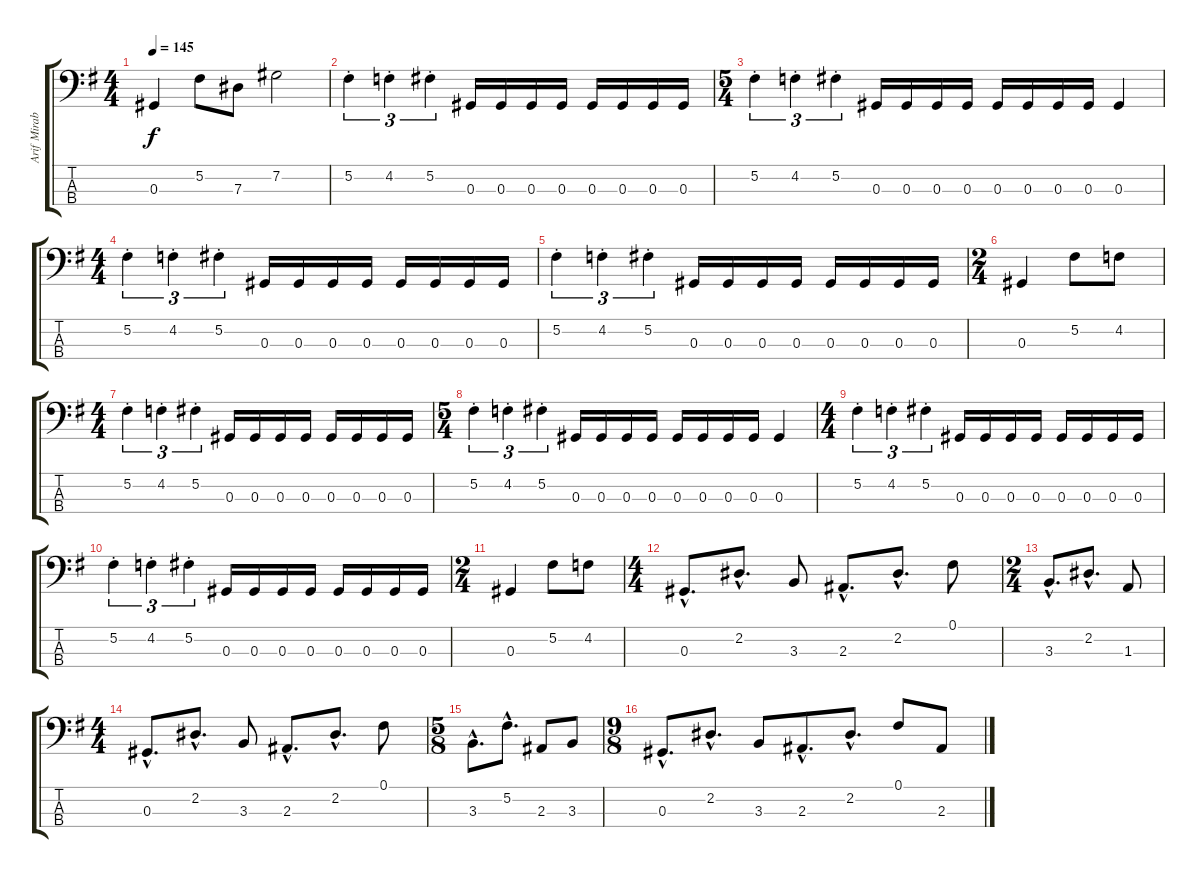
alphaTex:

\track ("Arif Mirabdolbaghi" "Arif Mirab") {instrument electricbassfinger}
\staff {score tabs}
\tuning (Gb2 Db2 Ab1 Eb1) {hide}
\ts (4 4)
\tempo 145
\clef f4
\ks g
0.3.4{dy f} 5.2.8 7.3.8 7.2.2 |
5.2{st}.4{tu (3 2)} 4.2{st}.4{tu (3 2)} 5.2{st}.4{tu (3 2)} 0.3.16 0.3.16 0.3.16 0.3.16 0.3.16 0.3.16 0.3.16 0.3.16 |
\ts (5 4)
5.2{st}.4{tu (3 2)} 4.2{st}.4{tu (3 2)} 5.2{st}.4{tu (3 2)} 0.3.16 0.3.16 0.3.16 0.3.16 0.3.16 0.3.16 0.3.16 0.3.16 0.3.4 |
\ts (4 4)
5.2{st}.4{tu (3 2)} 4.2{st}.4{tu (3 2)} 5.2{st}.4{tu (3 2)} 0.3.16 0.3.16 0.3.16 0.3.16 0.3.16 0.3.16 0.3.16 0.3.16 |
5.2{st}.4{tu (3 2)} 4.2{st}.4{tu (3 2)} 5.2{st}.4{tu (3 2)} 0.3.16 0.3.16 0.3.16 0.3.16 0.3.16 0.3.16 0.3.16 0.3.16 |
\ts (2 4)
0.3.4 5.2.8 4.2.8 |
\ts (4 4)
5.2{st}.4{tu (3 2)} 4.2{st}.4{tu (3 2)} 5.2{st}.4{tu (3 2)} 0.3.16 0.3.16 0.3.16 0.3.16 0.3.16 0.3.16 0.3.16 0.3.16 |
\ts (5 4)
5.2{st}.4{tu (3 2)} 4.2{st}.4{tu (3 2)} 5.2{st}.4{tu (3 2)} 0.3.16 0.3.16 0.3.16 0.3.16 0.3.16 0.3.16 0.3.16 0.3.16 0.3.4 |
\ts (4 4)
5.2{st}.4{tu (3 2)} 4.2{st}.4{tu (3 2)} 5.2{st}.4{tu (3 2)} 0.3.16 0.3.16 0.3.16 0.3.16 0.3.16 0.3.16 0.3.16 0.3.16 |
5.2{st}.4{tu (3 2)} 4.2{st}.4{tu (3 2)} 5.2{st}.4{tu (3 2)} 0.3.16 0.3.16 0.3.16 0.3.16 0.3.16 0.3.16 0.3.16 0.3.16 |
\ts (2 4)
0.3.4 5.2.8 4.2.8 |
\ts (4 4)
0.3{hac}.8{d} 2.2{hac}.8{d} 3.3.8 2.3{hac}.8{d} 2.2{hac}.8{d} 0.1.8 |
\ts (2 4)
3.3{hac}.8{d} 2.2{hac}.8{d} 1.3.8 |
\ts (4 4)
0.3{hac}.8{d} 2.2{hac}.8{d} 3.3.8 2.3{hac}.8{d} 2.2{hac}.8{d} 0.1.8 |
\ts (5 8)
3.3{hac}.8{d} 5.2{hac}.8{d} 2.3.8 3.3.8 |
\ts (9 8)
0.3{hac}.8{d} 2.2{hac}.8{d} 3.3.8 2.3{hac}.8{d} 2.2{hac}.8{d} 0.1.8 2.3.8
